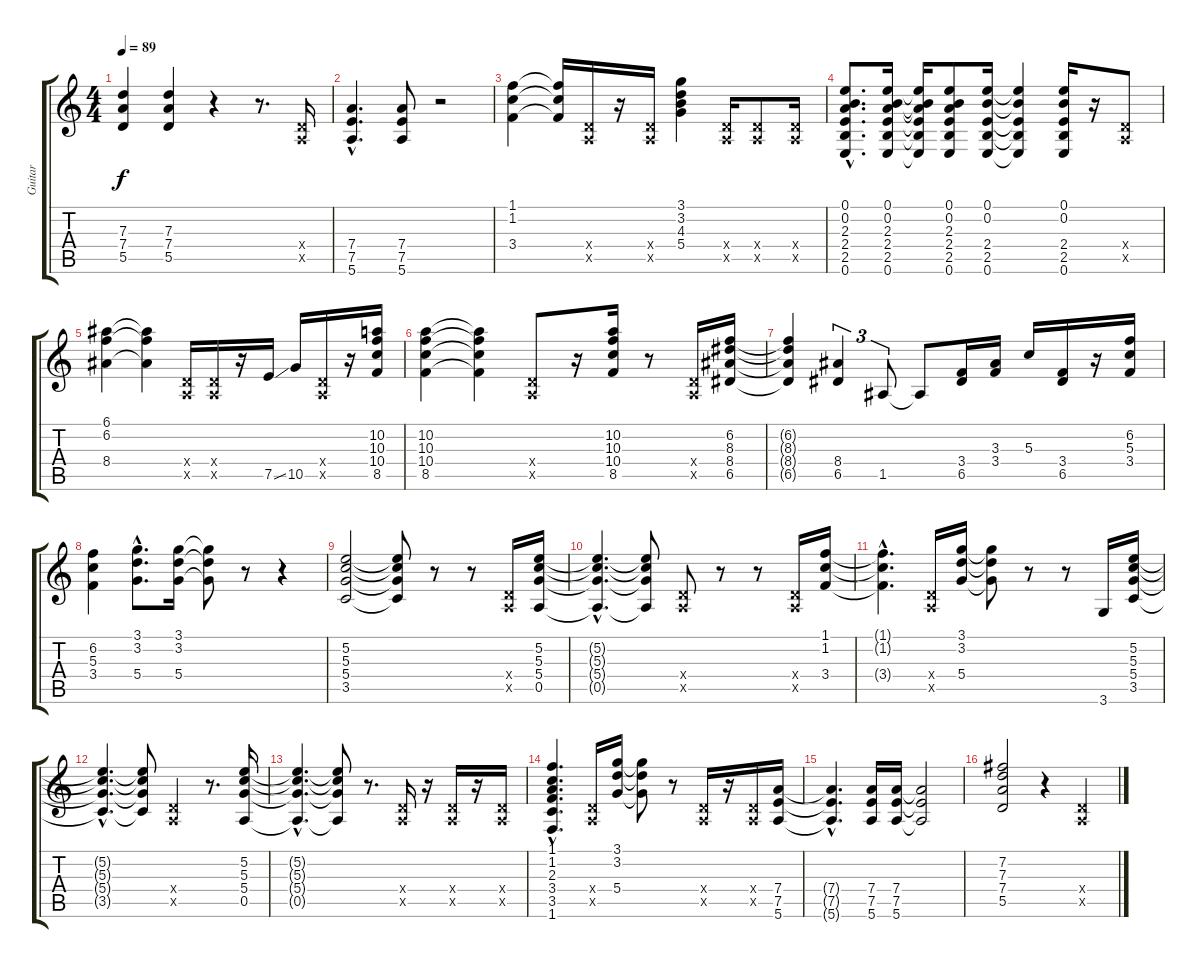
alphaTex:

\track ("Guitar" "Guitar") {instrument overdrivenguitar}
\staff {score tabs}
\tuning (E4 B3 G3 D3 A2 E2) {hide}
\ts (4 4)
\tempo 89
\clef g2
\ks c
(7.3 7.4 5.5).4{dy f} (7.3 7.4 5.5).4 r.4 r.8{d} (0.4{x} 0.5{x}).16 |
(7.4{hac} 7.5{hac} 5.6{hac}).4{d} (7.4 7.5 5.6).8 r.2 |
(1.1 1.2 3.4).4 (1.1{t} 1.2{t} 3.4{t}).16 (0.4{x} 0.5{x}).16 r.16 (0.4{x} 0.5{x}).16 (3.1 3.2 4.3 5.4).4 (0.4{x} 0.5{x}).16 (0.4{x} 0.5{x}).8 (0.4{x} 0.5{x}).16 |
(0.1{hac} 0.2{hac} 2.3{hac} 2.4{hac} 2.5{hac} 0.6{hac}).8{d} (0.1 0.2 2.3 2.4 2.5 0.6).16 (0.1{t} 0.2{t} 2.3{t} 2.4{t} 2.5{t} 0.6{t}).16 (0.1 0.2 2.3 2.4 2.5 0.6).8 (0.1 0.2 2.4 2.5 0.6).16 (0.1{t} 0.2{t} 2.4{t} 2.5{t} 0.6{t}).4 (0.1 0.2 2.4 2.5 0.6).16 r.16 (0.4{x} 0.5{x}).8 |
(6.1 6.2 8.4).4 (6.1{t} 6.2{t} 8.4{t}).4 (0.4{x} 0.5{x}).16 (0.4{x} 0.5{x}).16 r.16 7.5{ss}.16 10.5.16 (0.4{x} 0.5{x}).16 r.16 (10.2 10.3 10.4 8.5).16 |
(10.2 10.3 10.4 8.5).4 (10.2{t} 10.3{t} 10.4{t} 8.5{t}).4 (0.4{x} 0.5{x}).8 r.16 (10.2 10.3 10.4 8.5).16 r.8 (0.4{x} 0.5{x}).16 (6.2 8.3 8.4 6.5).16 |
(6.2{t} 8.3{t} 8.4{t} 6.5{t}).4 (8.4 6.5).4{tu (3 2)} 1.5.8{tu (3 2)} 1.5{t}.8 (3.4 6.5).16 (3.3 3.4).16 5.3.16 (3.4 6.5).16 r.16 (6.2 5.3 3.4).16 |
(6.2 5.3 3.4).4 (3.1{hac} 3.2{hac} 5.4{hac}).8{d} (3.1 3.2 5.4).16 (3.1{t} 3.2{t} 5.4{t}).8 r.8 r.4 |
(5.2 5.3 5.4 3.5).2 (5.2{t} 5.3{t} 5.4{t} 3.5{t}).8 r.8 r.8 (0.4{x} 0.5{x}).16 (5.2 5.3 5.4 0.5).16 |
(5.2{hac t} 5.3{hac t} 5.4{hac t} 0.5{hac t}).4{d} (5.2{t} 5.3{t} 5.4{t} 0.5{t}).8 (0.4{x} 0.5{x}).8 r.8 r.8 (0.4{x} 0.5{x}).16 (1.1 1.2 3.4).16 |
(1.1{hac t} 1.2{hac t} 3.4{hac t}).4{d} (0.4{x} 0.5{x}).16 (3.1 3.2 5.4).16 (3.1{t} 3.2{t} 5.4{t}).8 r.8 r.8 3.6.16 (5.2 5.3 5.4 3.5).16 |
(5.2{hac t} 5.3{hac t} 5.4{hac t} 3.5{hac t}).4{d} (5.2{t} 5.3{t} 5.4{t} 3.5{t}).8 (0.4{x} 0.5{x}).4 r.8{d} (5.2 5.3 5.4 0.5).16 |
(5.2{hac t} 5.3{hac t} 5.4{hac t} 0.5{hac t}).4{d} (5.2{t} 5.3{t} 5.4{t} 0.5{t}).8 r.8{d} (0.4{x} 0.5{x}).16 r.16 (0.4{x} 0.5{x}).16 r.16 (0.4{x} 0.5{x}).16 |
(1.1{hac} 1.2{hac} 2.3{hac} 3.4{hac} 3.5{hac} 1.6{hac}).4{d} (0.4{x} 0.5{x}).16 (3.1 3.2 5.4).16 (3.1{t} 3.2{t} 5.4{t}).8 r.8 (0.4{x} 0.5{x}).16 r.16 (0.4{x} 0.5{x}).16 (7.4 7.5 5.6).16 |
(7.4{hac t} 7.5{hac t} 5.6{hac t}).4{d} (7.4 7.5 5.6).16 (7.4 7.5 5.6).16 (7.4{t} 7.5{t} 5.6{t}).2 |
(7.2 7.3 7.4 5.5).2 r.4 (0.4{x} 0.5{x}).4
